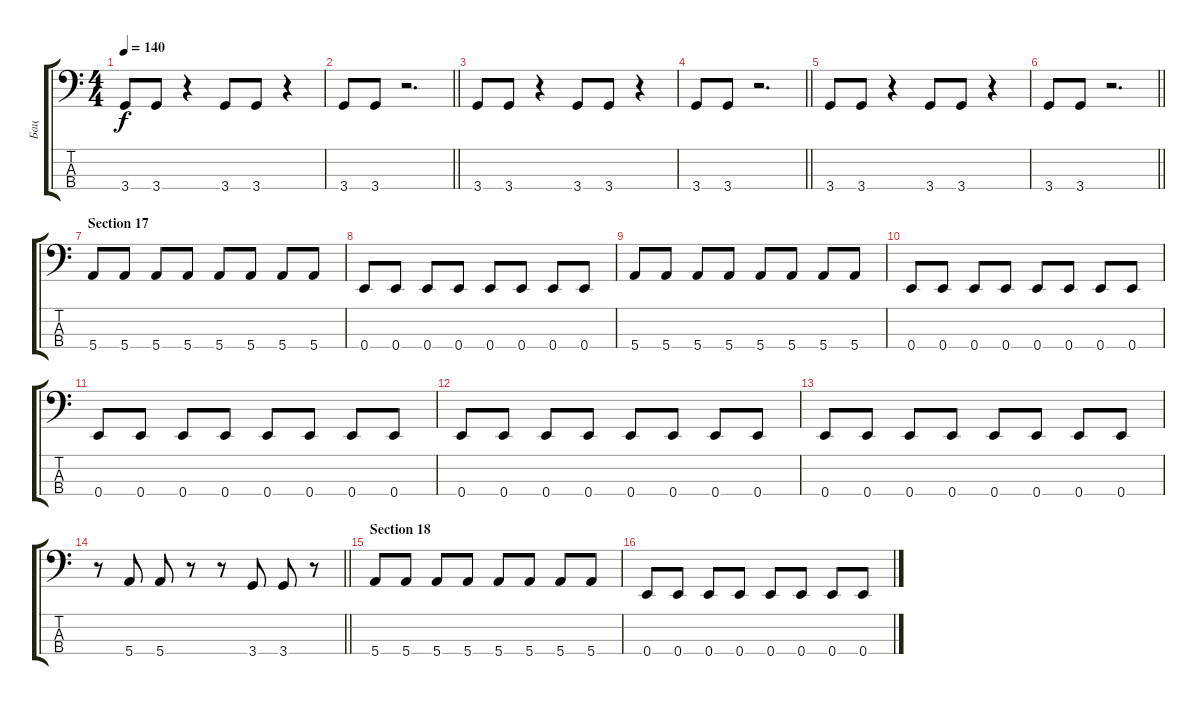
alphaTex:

\track ("Бац" "Бац") {instrument electricbassfinger}
\staff {score tabs}
\tuning (G2 D2 A1 E1) {hide}
\ts (4 4)
\tempo 140
\clef f4
\ks c
3.4.8{dy f} 3.4.8 r.4 3.4.8 3.4.8 r.4 |
\barLineRight lightlight
3.4.8 3.4.8 r.2{d} |
3.4.8 3.4.8 r.4 3.4.8 3.4.8 r.4 |
\barLineRight lightlight
3.4.8 3.4.8 r.2{d} |
3.4.8 3.4.8 r.4 3.4.8 3.4.8 r.4 |
\barLineRight lightlight
3.4.8 3.4.8 r.2{d} |
\section ("" "Section 17")
5.4.8 5.4.8 5.4.8 5.4.8 5.4.8 5.4.8 5.4.8 5.4.8 |
0.4.8 0.4.8 0.4.8 0.4.8 0.4.8 0.4.8 0.4.8 0.4.8 |
5.4.8 5.4.8 5.4.8 5.4.8 5.4.8 5.4.8 5.4.8 5.4.8 |
0.4.8 0.4.8 0.4.8 0.4.8 0.4.8 0.4.8 0.4.8 0.4.8 |
0.4.8 0.4.8 0.4.8 0.4.8 0.4.8 0.4.8 0.4.8 0.4.8 |
0.4.8 0.4.8 0.4.8 0.4.8 0.4.8 0.4.8 0.4.8 0.4.8 |
0.4.8 0.4.8 0.4.8 0.4.8 0.4.8 0.4.8 0.4.8 0.4.8 |
\barLineRight lightlight
r.8 5.4.8 5.4.8 r.8 r.8 3.4.8 3.4.8 r.8 |
\section ("" "Section 18")
5.4.8 5.4.8 5.4.8 5.4.8 5.4.8 5.4.8 5.4.8 5.4.8 |
0.4.8 0.4.8 0.4.8 0.4.8 0.4.8 0.4.8 0.4.8 0.4.8
